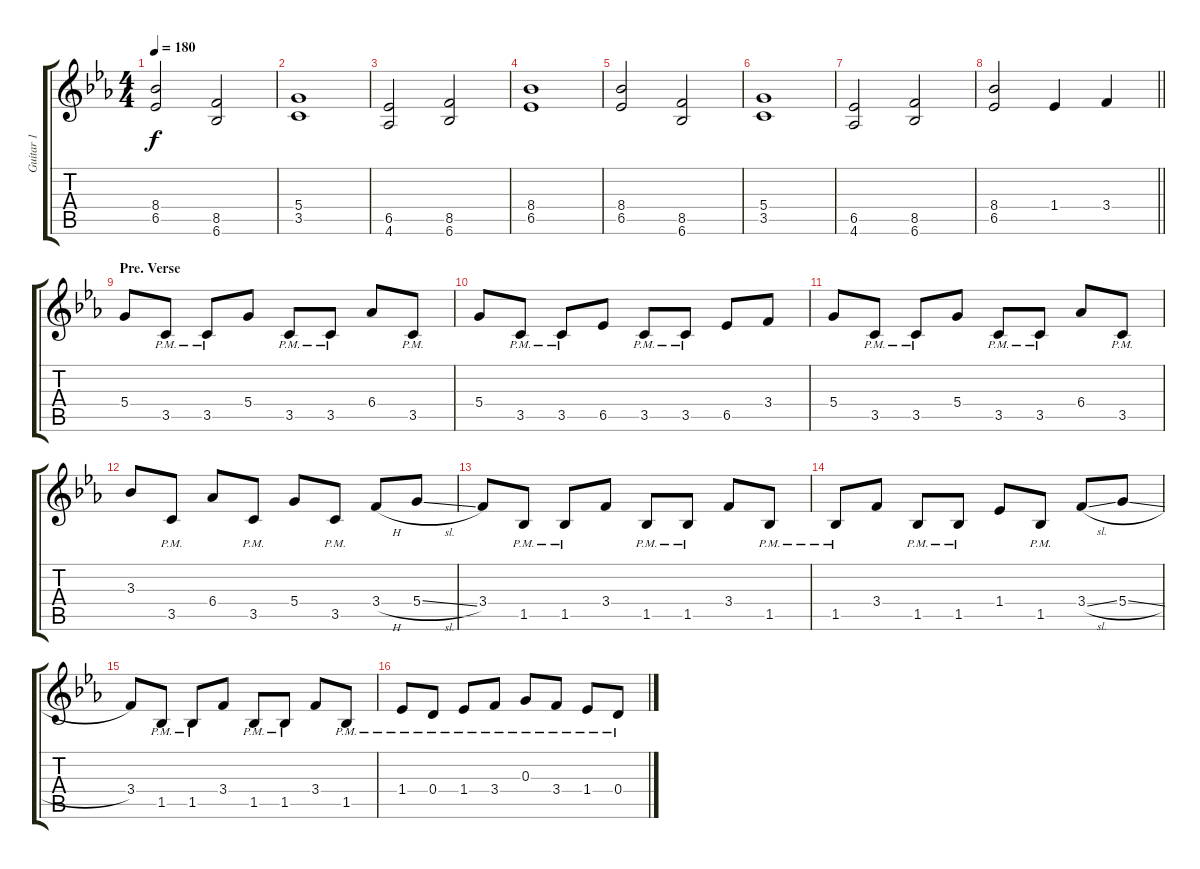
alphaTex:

\track ("Guitar 1" "Guitar 1") {instrument overdrivenguitar}
\staff {score tabs}
\tuning (E4 B3 G3 D3 A2 E2) {hide}
\ts (4 4)
\tempo 180
\clef g2
\ks eb
(8.4 6.5).2{dy f} (8.5 6.6).2 |
(5.4 3.5).1 |
(6.5 4.6).2 (8.5 6.6).2 |
(8.4 6.5).1 |
(8.4 6.5).2 (8.5 6.6).2 |
(5.4 3.5).1 |
(6.5 4.6).2 (8.5 6.6).2 |
\barLineRight lightlight
(8.4 6.5).2 1.4.4 3.4.4 |
\section ("" "Pre. Verse")
5.4.8 3.5{pm}.8 3.5{pm}.8 5.4.8 3.5{pm}.8 3.5{pm}.8 6.4.8 3.5{pm}.8 |
5.4.8 3.5{pm}.8 3.5{pm}.8 6.5.8 3.5{pm}.8 3.5{pm}.8 6.5.8 3.4.8 |
5.4.8 3.5{pm}.8 3.5{pm}.8 5.4.8 3.5{pm}.8 3.5{pm}.8 6.4.8 3.5{pm}.8 |
3.3.8 3.5{pm}.8 6.4.8 3.5{pm}.8 5.4.8 3.5{pm}.8 3.4{h}.8 5.4{sl}.8 |
3.4.8 1.5{pm}.8 1.5{pm}.8 3.4.8 1.5{pm}.8 1.5{pm}.8 3.4.8 1.5{pm}.8 |
1.5{pm}.8 3.4.8 1.5{pm}.8 1.5{pm}.8 1.4.8 1.5{pm}.8 3.4{sl}.8 5.4{sl}.8 |
3.4.8 1.5{pm}.8 1.5{pm}.8 3.4.8 1.5{pm}.8 1.5{pm}.8 3.4.8 1.5{pm}.8 |
1.4{pm}.8 0.4{pm}.8 1.4{pm}.8 3.4{pm}.8 0.3{pm}.8 3.4{pm}.8 1.4{pm}.8 0.4{pm}.8
